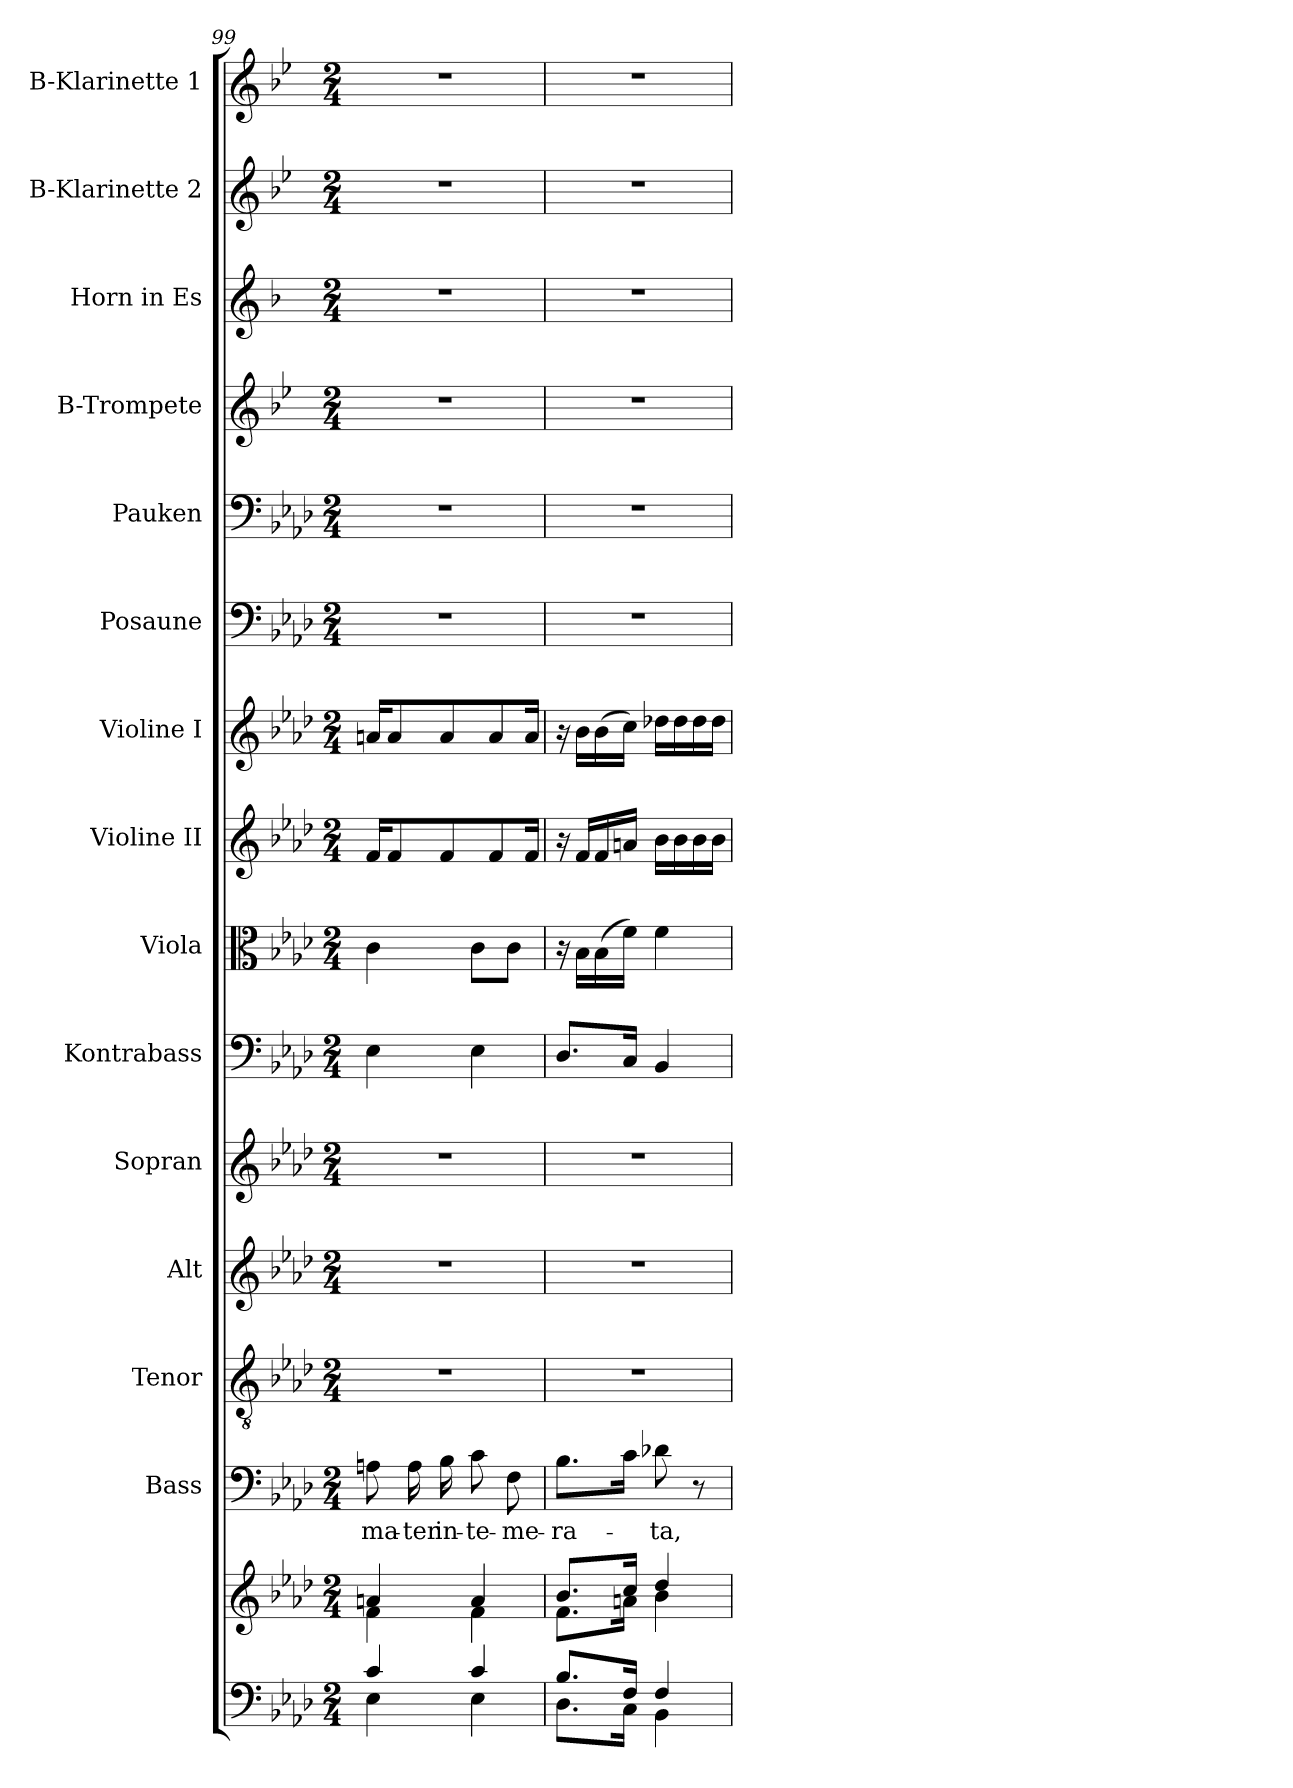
**kern	**kern	**kern	**text	**kern	**kern	**kern	**kern	**kern	**kern	**kern	**kern	**kern	**kern	**kern	**kern	**kern
*part15	*part15	*part14	*part14	*part13	*part12	*part11	*part10	*part9	*part8	*part7	*part6	*part5	*part4	*part3	*part2	*part1
*staff16	*staff15	*staff14	*staff14	*staff13	*staff12	*staff11	*staff10	*staff9	*staff8	*staff7	*staff6	*staff5	*staff4	*staff3	*staff2	*staff1
*	*	*I"Bass	*	*I"Tenor	*I"Alt	*I"Sopran	*I"Kontrabass	*I"Viola	*I"Violine II	*I"Violine I	*I"Posaune	*I"Pauken	*I"B-Trompete	*I"Horn in Es	*I"B-Klarinette 2	*I"B-Klarinette 1
*	*	*I'B.	*	*I'T.	*I'A.	*I'S.	*I'Kb.	*I'Vla.	*I'Vl. II	*I'Vl. I	*I'Pos.	*I'Pk.	*I'B Trp.	*	*I'B Kl. 2	*I'B Kl. 1
*clefF4	*clefG2	*clefF4	*	*clefGv2	*clefG2	*clefG2	*clefF4	*clefC3	*clefG2	*clefG2	*clefF4	*clefF4	*clefG2	*clefG2	*clefG2	*clefG2
*	*	*	*	*	*	*	*ITrd7c12	*	*	*	*	*	*ITrd1c2	*ITrd5c9	*ITrd1c2	*ITrd1c2
*k[b-e-a-d-]	*k[b-e-a-d-]	*k[b-e-a-d-]	*	*k[b-e-a-d-]	*k[b-e-a-d-]	*k[b-e-a-d-]	*k[b-e-a-d-]	*k[b-e-a-d-]	*k[b-e-a-d-]	*k[b-e-a-d-]	*k[b-e-a-d-]	*k[b-e-a-d-]	*k[b-e-a-d-]	*k[b-e-a-d-]	*k[b-e-a-d-]	*k[b-e-a-d-]
*A-:	*A-:	*A-:	*	*A-:	*A-:	*A-:	*A-:	*A-:	*A-:	*A-:	*A-:	*A-:	*A-:	*A-:	*A-:	*A-:
*M2/4	*M2/4	*M2/4	*	*M2/4	*M2/4	*M2/4	*M2/4	*M2/4	*M2/4	*M2/4	*M2/4	*M2/4	*M2/4	*M2/4	*M2/4	*M2/4
=99	=99	=99	=99	=99	=99	=99	=99	=99	=99	=99	=99	=99	=99	=99	=99	=99
*^	*^	*	*	*	*	*	*	*	*	*	*	*	*	*	*	*
!	!	!	!	!	!LO:LY:b	!	!	!	!	!	!	!	!	!	!	!	!	!
4c/	4E-\	4an/	4f\	8An\	ma-	2r	2r	2r	4EE-\	4c\	16f/KL	16an/KL	2r	2r	2r	2r	2r	2r
.	.	.	.	.	.	.	.	.	.	.	8f/	8a/	.	.	.	.	.	.
!	!	!	!	!	!LO:LY:b	!	!	!	!	!	!	!	!	!	!	!	!	!
.	.	.	.	16A\	-ter	.	.	.	.	.	.	.	.	.	.	.	.	.
!	!	!	!	!	!LO:LY:b	!	!	!	!	!	!	!	!	!	!	!	!	!
.	.	.	.	16B-\	in-	.	.	.	.	.	8f/	8a/	.	.	.	.	.	.
!	!	!	!	!	!LO:LY:b	!	!	!	!	!	!	!	!	!	!	!	!	!
4c/	4E-\	4a/	4f\	8c\	-te-	.	.	.	4EE-\	8c\L	.	.	.	.	.	.	.	.
.	.	.	.	.	.	.	.	.	.	.	8f/	8a/	.	.	.	.	.	.
!	!	!	!	!	!LO:LY:b	!	!	!	!	!	!	!	!	!	!	!	!	!
.	.	.	.	8F\	-me-	.	.	.	.	8c\J	.	.	.	.	.	.	.	.
.	.	.	.	.	.	.	.	.	.	.	16f/Jk	16a/Jk	.	.	.	.	.	.
=100	=100	=100	=100	=100	=100	=100	=100	=100	=100	=100	=100	=100	=100	=100	=100	=100	=100	=100
!	!	!	!	!	!LO:LY:b	!	!	!	!	!	!	!	!	!	!	!	!	!
8.B-/L	8.D-\L	8.b-/L	8.f\L	8.B-\L	-ra-	2r	2r	2r	8.DD-/L	16r	16r	16r	2r	2r	2r	2r	2r	2r
.	.	.	.	.	.	.	.	.	.	16B-\LL	16f/LL	16b-\LL	.	.	.	.	.	.
.	.	.	.	.	.	.	.	.	.	(>16B-\	16f/	(>16b-\	.	.	.	.	.	.
16F/Jk	16C\Jk	16cc/Jk	16an\Jk	16c\Jk	.	.	.	.	16CC/Jk	16f\JJ)	16an/JJ	16cc\JJ)	.	.	.	.	.	.
!	!	!	!	!	!LO:LY:b	!	!	!	!	!	!	!	!	!	!	!	!	!
4F/	4BB-\	4dd-/	4b-\	8d-X\	-ta,	.	.	.	4BBB-/	4f\	16b-\LL	16dd-X\LL	.	.	.	.	.	.
.	.	.	.	.	.	.	.	.	.	.	16b-\	16dd-\	.	.	.	.	.	.
.	.	.	.	8r	.	.	.	.	.	.	16b-\	16dd-\	.	.	.	.	.	.
.	.	.	.	.	.	.	.	.	.	.	16b-\JJ	16dd-\JJ	.	.	.	.	.	.
*v	*v	*	*	*	*	*	*	*	*	*	*	*	*	*	*	*	*	*
*	*v	*v	*	*	*	*	*	*	*	*	*	*	*	*	*	*	*
=	=	=	=	=	=	=	=	=	=	=	=	=	=	=	=	=
*-	*-	*-	*-	*-	*-	*-	*-	*-	*-	*-	*-	*-	*-	*-	*-	*-
